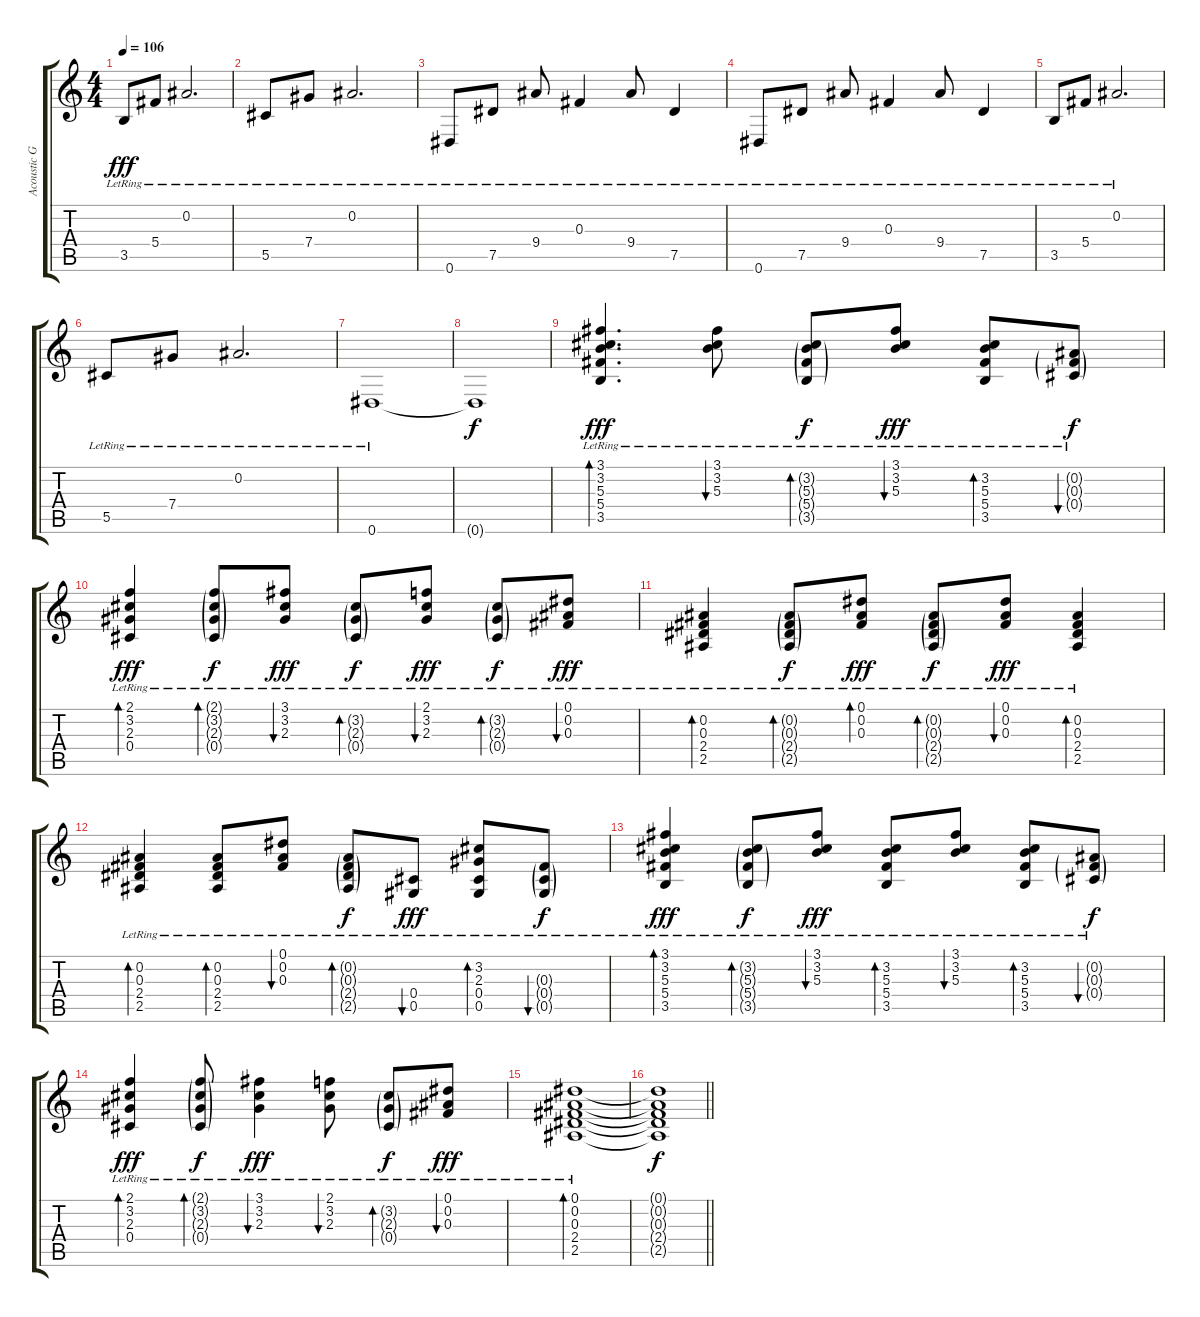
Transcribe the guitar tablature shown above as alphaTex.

\track ("Acoustic Guitar C/L" "Acoustic G") {instrument acousticguitarsteel}
\staff {score tabs}
\tuning (Eb4 Bb3 Gb3 Db3 Ab2 Eb2) {hide}
\ts (4 4)
\tempo 106
\clef g2
\ks c
3.5{lr}.8{dy fff instrument acousticguitarsteel} 5.4{lr}.8 0.2{lr}.2{d} |
5.5{lr}.8 7.4{lr}.8 0.2{lr}.2{d} |
0.6{lr}.8 7.5{lr}.8 9.4{lr}.8 0.3{lr}.4 9.4{lr}.8 7.5{lr}.4 |
0.6{lr}.8 7.5{lr}.8 9.4{lr}.8 0.3{lr}.4 9.4{lr}.8 7.5{lr}.4 |
3.5{lr}.8 5.4{lr}.8 0.2{lr}.2{d} |
5.5{lr}.8 7.4{lr}.8 0.2{lr}.2{d} |
0.6{lr}.1 |
0.6{t}.1{dy f} |
(3.1{lr} 3.2{lr} 5.3{lr} 5.4{lr} 3.5{lr}).4{d bd 60 dy fff} (3.1{lr} 3.2{lr} 5.3{lr}).8{bu 30} (3.2{g lr} 5.3{g lr} 5.4{g lr} 3.5{g lr}).8{bd 30 dy f} (3.1{lr} 3.2{lr} 5.3{lr}).8{bu 30 dy fff} (3.2{lr} 5.3{lr} 5.4{lr} 3.5{lr}).8{bd 30} (0.2{g lr} 0.3{g lr} 0.4{g lr}).8{bu 30 dy f} |
(2.1{lr} 3.2{lr} 2.3{lr} 0.4{lr}).4{bd 30 dy fff} (2.1{g lr} 3.2{g lr} 2.3{g lr} 0.4{g lr}).8{bd 30 dy f} (3.1{lr} 3.2{lr} 2.3{lr}).8{bu 30 dy fff} (3.2{g lr} 2.3{g lr} 0.4{g lr}).8{bd 30 dy f} (2.1{lr} 3.2{lr} 2.3{lr}).8{bu 30 dy fff} (3.2{g lr} 2.3{g lr} 0.4{g lr}).8{bd 30 dy f} (0.1{lr} 0.2{lr} 0.3{lr}).8{bu 30 dy fff} |
(0.2 0.3{lr} 2.4{lr} 2.5{lr}).4{bd 30} (0.2{g lr} 0.3{g lr} 2.4{g lr} 2.5{g lr}).8{bd 30 dy f} (0.1{lr} 0.2{lr} 0.3{lr}).8{bd 30 dy fff} (0.2{g lr} 0.3{g lr} 2.4{g lr} 2.5{g lr}).8{bd 30 dy f} (0.1{lr} 0.2{lr} 0.3{lr}).8{bu 30 dy fff} (0.2{lr} 0.3{lr} 2.4{lr} 2.5{lr}).4{bd 30} |
(0.2 0.3{lr} 2.4{lr} 2.5{lr}).4{bd 30} (0.2{lr} 0.3{lr} 2.4{lr} 2.5{lr}).8{bd 30} (0.1{lr} 0.2{lr} 0.3{lr}).8{bu 30} (0.2{g lr} 0.3{g lr} 2.4{g lr} 2.5{g lr}).8{bd 30 dy f} (0.4{lr} 0.5{lr}).8{bu 30 dy fff} (3.2{lr} 2.3{lr} 0.4{lr} 0.5{lr}).8{bd 30} (0.3{g lr} 0.4{g lr} 0.5{g lr}).8{bu 30 dy f} |
(3.1{lr} 3.2{lr} 5.3{lr} 5.4{lr} 3.5{lr}).4{bd 30 dy fff} (3.2{g lr} 5.3{g} 5.4{g} 3.5{g}).8{bd 30 dy f} (3.1{lr} 3.2{lr} 5.3{lr}).8{bu 30 dy fff} (3.2{lr} 5.3{lr} 5.4{lr} 3.5{lr}).8{bd 30} (3.1{lr} 3.2{lr} 5.3{lr}).8{bu 30} (3.2{lr} 5.3{lr} 5.4{lr} 3.5{lr}).8{bd 30} (0.2{g lr} 0.3{g lr} 0.4{g lr}).8{bu 30 dy f} |
(2.1{lr} 3.2{lr} 2.3{lr} 0.4{lr}).4{bd 30 dy fff} (2.1{g lr} 3.2{g lr} 2.3{g lr} 0.4{g lr}).8{bd 30 dy f} (3.1{lr} 3.2{lr} 2.3{lr}).4{bu 30 dy fff} (2.1{lr} 3.2{lr} 2.3{lr}).8{bu 30} (3.2{g lr} 2.3{g lr} 0.4{g lr}).8{bd 30 dy f} (0.1{lr} 0.2{lr} 0.3{lr}).8{bu 30 dy fff} |
(0.1{lr} 0.2 0.3 2.4 2.5).1{bd 30} |
\barLineRight lightlight
(0.1{t} 0.2{t} 0.3{t} 2.4{t} 2.5{t}).1{dy f}
